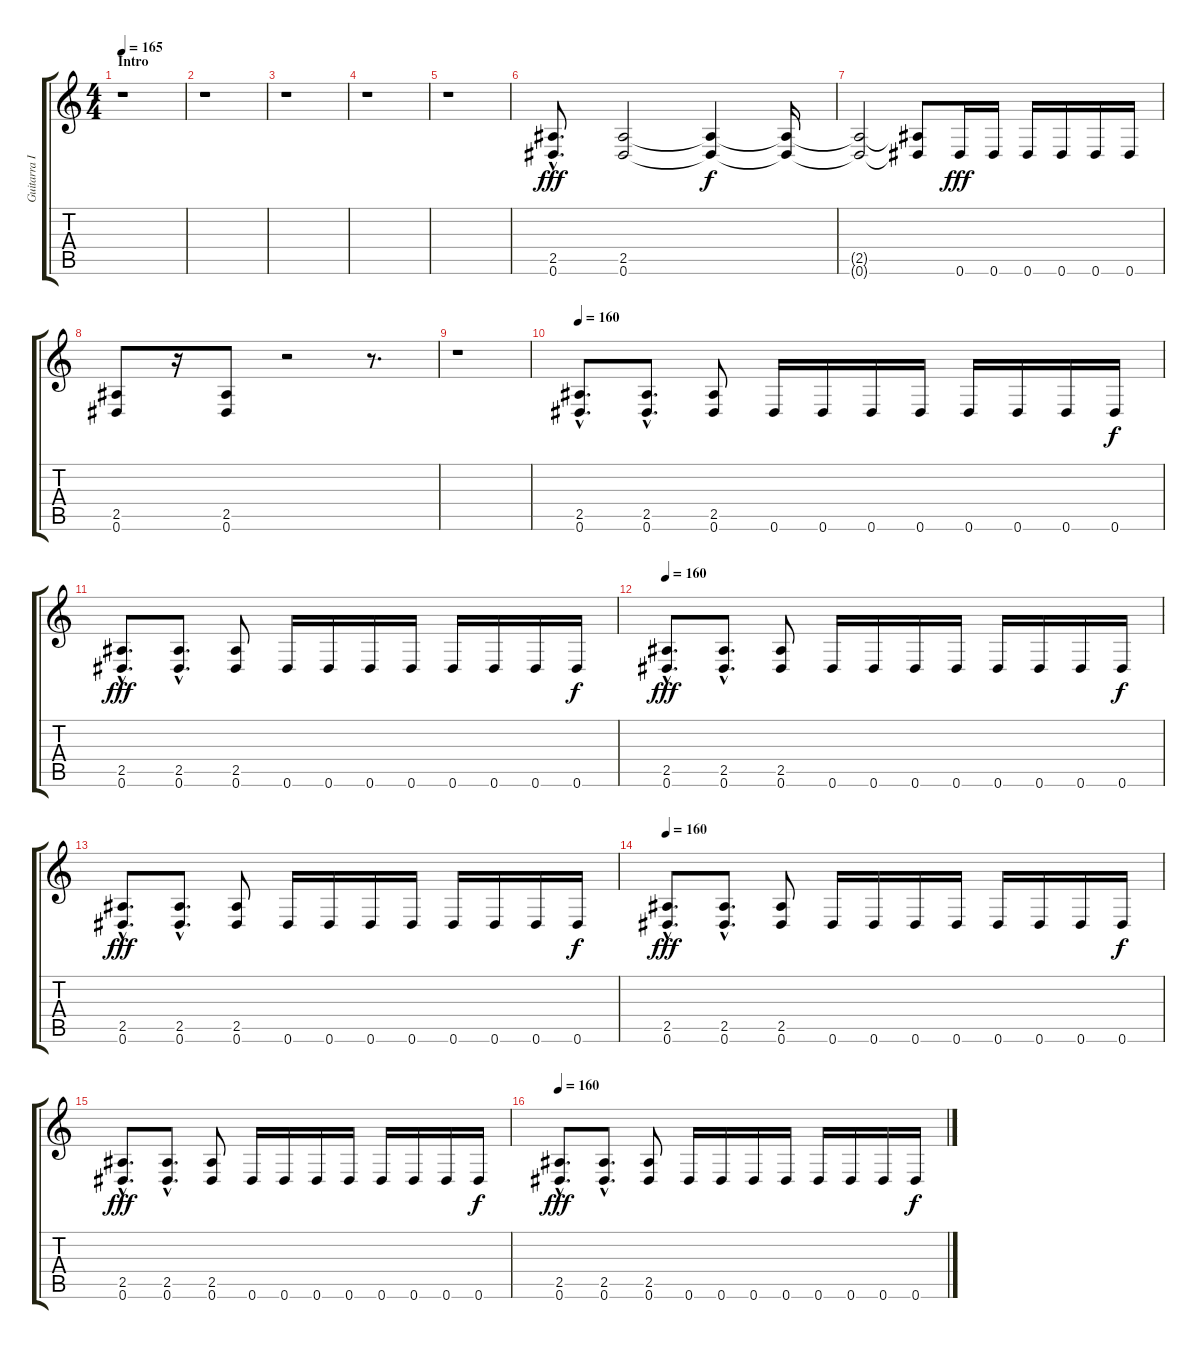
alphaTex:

\track ("Guitarra I" "Guitarra I") {instrument distortionguitar}
\staff {score tabs}
\tuning (Eb4 Bb3 Gb3 Db3 Ab2 Eb2) {hide}
\ts (4 4)
\section ("" "Intro")
\tempo 165
\clef g2
\ks c
r.1{dy fff instrument distortionguitar} |
r.1 |
r.1 |
r.1 |
r.1 |
(2.5{hac} 0.6{hac}).8{d} (2.5 0.6).2 (2.5{t} 0.6{t}).4{dy f} (2.5{t} 0.6{t}).16 |
(2.5{t} 0.6{t}).2 (2.5{t} 0.6{t}).8 0.6.16{dy fff} 0.6.16 0.6.16 0.6.16 0.6.16 0.6.16 |
(2.5 0.6).8 r.16 (2.5 0.6).8 r.2 r.8{d} |
r.1 |
\tempo 160
(2.5{hac} 0.6{hac}).8{d} (2.5{hac} 0.6{hac}).8{d} (2.5 0.6).8 0.6.16 0.6.16 0.6.16 0.6.16 0.6.16 0.6.16 0.6.16 0.6.16{dy f} |
(2.5{hac} 0.6{hac}).8{d dy fff} (2.5{hac} 0.6{hac}).8{d} (2.5 0.6).8 0.6.16 0.6.16 0.6.16 0.6.16 0.6.16 0.6.16 0.6.16 0.6.16{dy f} |
\tempo 160
(2.5{hac} 0.6{hac}).8{d dy fff} (2.5{hac} 0.6{hac}).8{d} (2.5 0.6).8 0.6.16 0.6.16 0.6.16 0.6.16 0.6.16 0.6.16 0.6.16 0.6.16{dy f} |
(2.5{hac} 0.6{hac}).8{d dy fff} (2.5{hac} 0.6{hac}).8{d} (2.5 0.6).8 0.6.16 0.6.16 0.6.16 0.6.16 0.6.16 0.6.16 0.6.16 0.6.16{dy f} |
\tempo 160
(2.5{hac} 0.6{hac}).8{d dy fff} (2.5{hac} 0.6{hac}).8{d} (2.5 0.6).8 0.6.16 0.6.16 0.6.16 0.6.16 0.6.16 0.6.16 0.6.16 0.6.16{dy f} |
(2.5{hac} 0.6{hac}).8{d dy fff} (2.5{hac} 0.6{hac}).8{d} (2.5 0.6).8 0.6.16 0.6.16 0.6.16 0.6.16 0.6.16 0.6.16 0.6.16 0.6.16{dy f} |
\tempo 160
(2.5{hac} 0.6{hac}).8{d dy fff} (2.5{hac} 0.6{hac}).8{d} (2.5 0.6).8 0.6.16 0.6.16 0.6.16 0.6.16 0.6.16 0.6.16 0.6.16 0.6.16{dy f}
